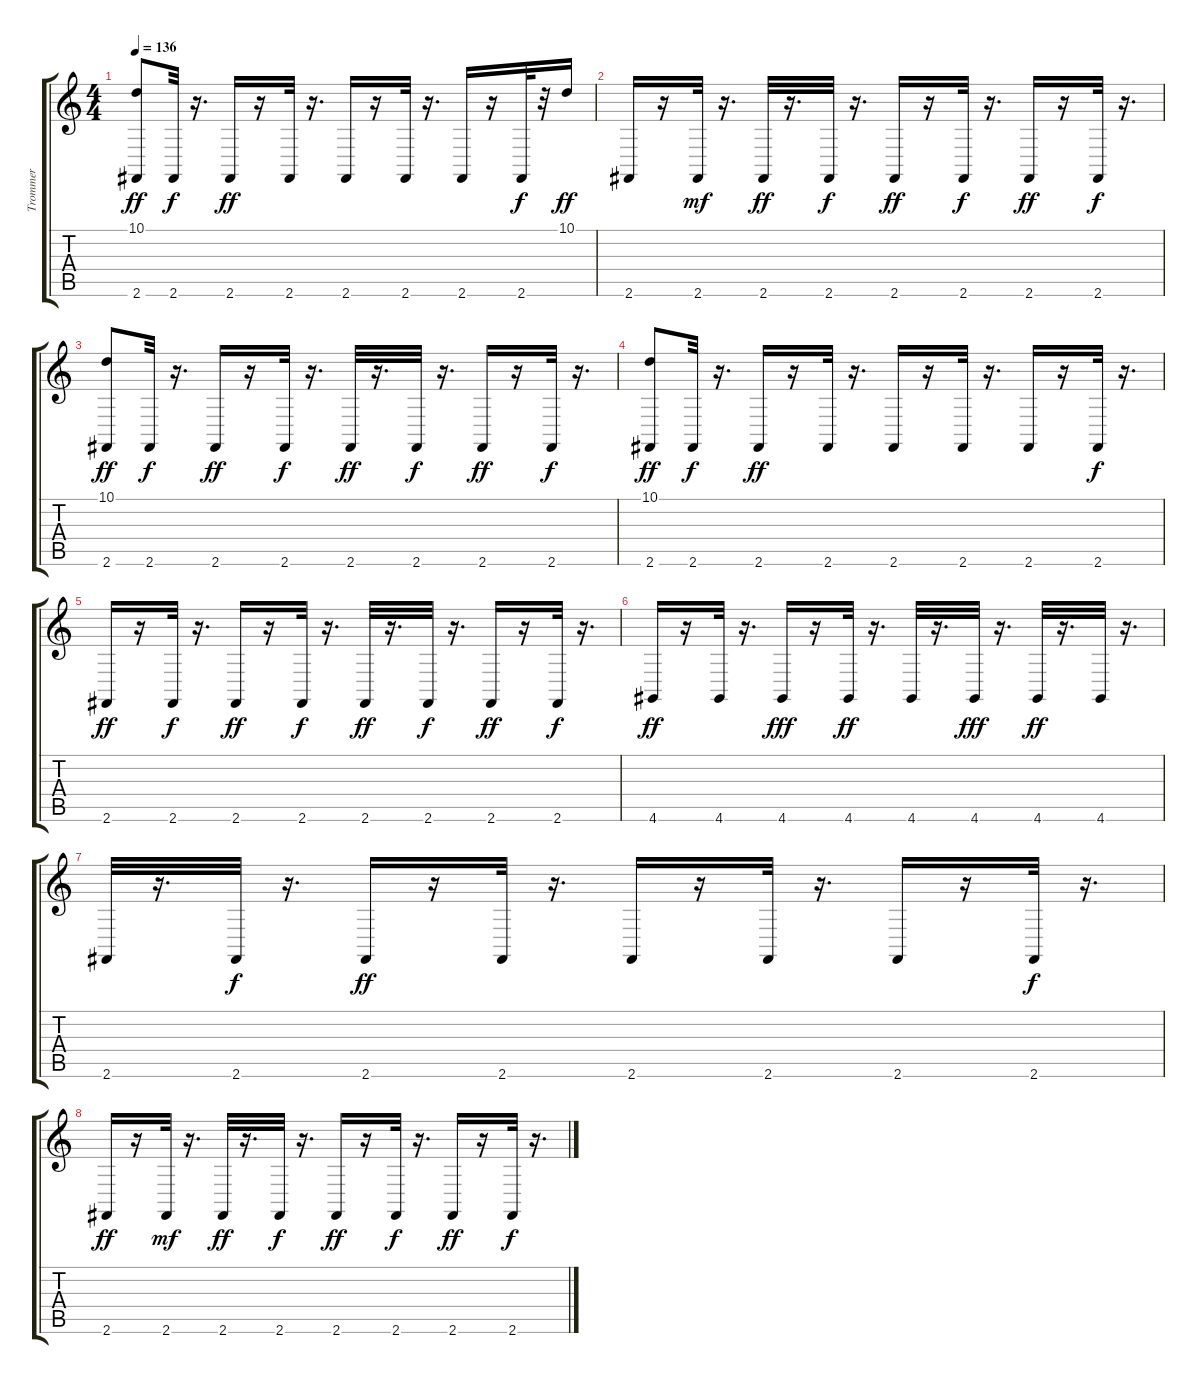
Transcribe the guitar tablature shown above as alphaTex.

\track ("Trommer" "Trommer") {instrument acousticgrandpiano}
\staff {score tabs}
\tuning (E4 B3 G3 D3 A2 E2) {hide}
\ts (4 4)
\tempo 136
\clef g2
\ks c
(10.1 2.6).8{dy ff} 2.6.32{dy f} r.16{d} 2.6.16{dy ff} r.16 2.6.32 r.16{d} 2.6.16 r.16 2.6.32 r.16{d} 2.6.16 r.16 2.6.32{dy f} r.32 10.1.16{dy ff} |
2.6.16 r.16 2.6.32{dy mf} r.16{d} 2.6.32{dy ff} r.16{d} 2.6.32{dy f} r.16{d} 2.6.16{dy ff} r.16 2.6.32{dy f} r.16{d} 2.6.16{dy ff} r.16 2.6.32{dy f} r.16{d} |
(10.1 2.6).8{dy ff} 2.6.32{dy f} r.16{d} 2.6.16{dy ff} r.16 2.6.32{dy f} r.16{d} 2.6.32{dy ff} r.16{d} 2.6.32{dy f} r.16{d} 2.6.16{dy ff} r.16 2.6.32{dy f} r.16{d} |
(10.1 2.6).8{dy ff} 2.6.32{dy f} r.16{d} 2.6.16{dy ff} r.16 2.6.32 r.16{d} 2.6.16 r.16 2.6.32 r.16{d} 2.6.16 r.16 2.6.32{dy f} r.16{d} |
2.6.16{dy ff} r.16 2.6.32{dy f} r.16{d} 2.6.16{dy ff} r.16 2.6.32{dy f} r.16{d} 2.6.32{dy ff} r.16{d} 2.6.32{dy f} r.16{d} 2.6.16{dy ff} r.16 2.6.32{dy f} r.16{d} |
4.6.16{dy ff} r.16 4.6.32 r.16{d} 4.6.16{dy fff} r.16 4.6.32{dy ff} r.16{d} 4.6.32 r.16{d} 4.6.32{dy fff} r.16{d} 4.6.32{dy ff} r.16{d} 4.6.32 r.16{d} |
2.6.32 r.16{d} 2.6.32{dy f} r.16{d} 2.6.16{dy ff} r.16 2.6.32 r.16{d} 2.6.16 r.16 2.6.32 r.16{d} 2.6.16 r.16 2.6.32{dy f} r.16{d} |
2.6.16{dy ff} r.16 2.6.32{dy mf} r.16{d} 2.6.32{dy ff} r.16{d} 2.6.32{dy f} r.16{d} 2.6.16{dy ff} r.16 2.6.32{dy f} r.16{d} 2.6.16{dy ff} r.16 2.6.32{dy f} r.16{d}
